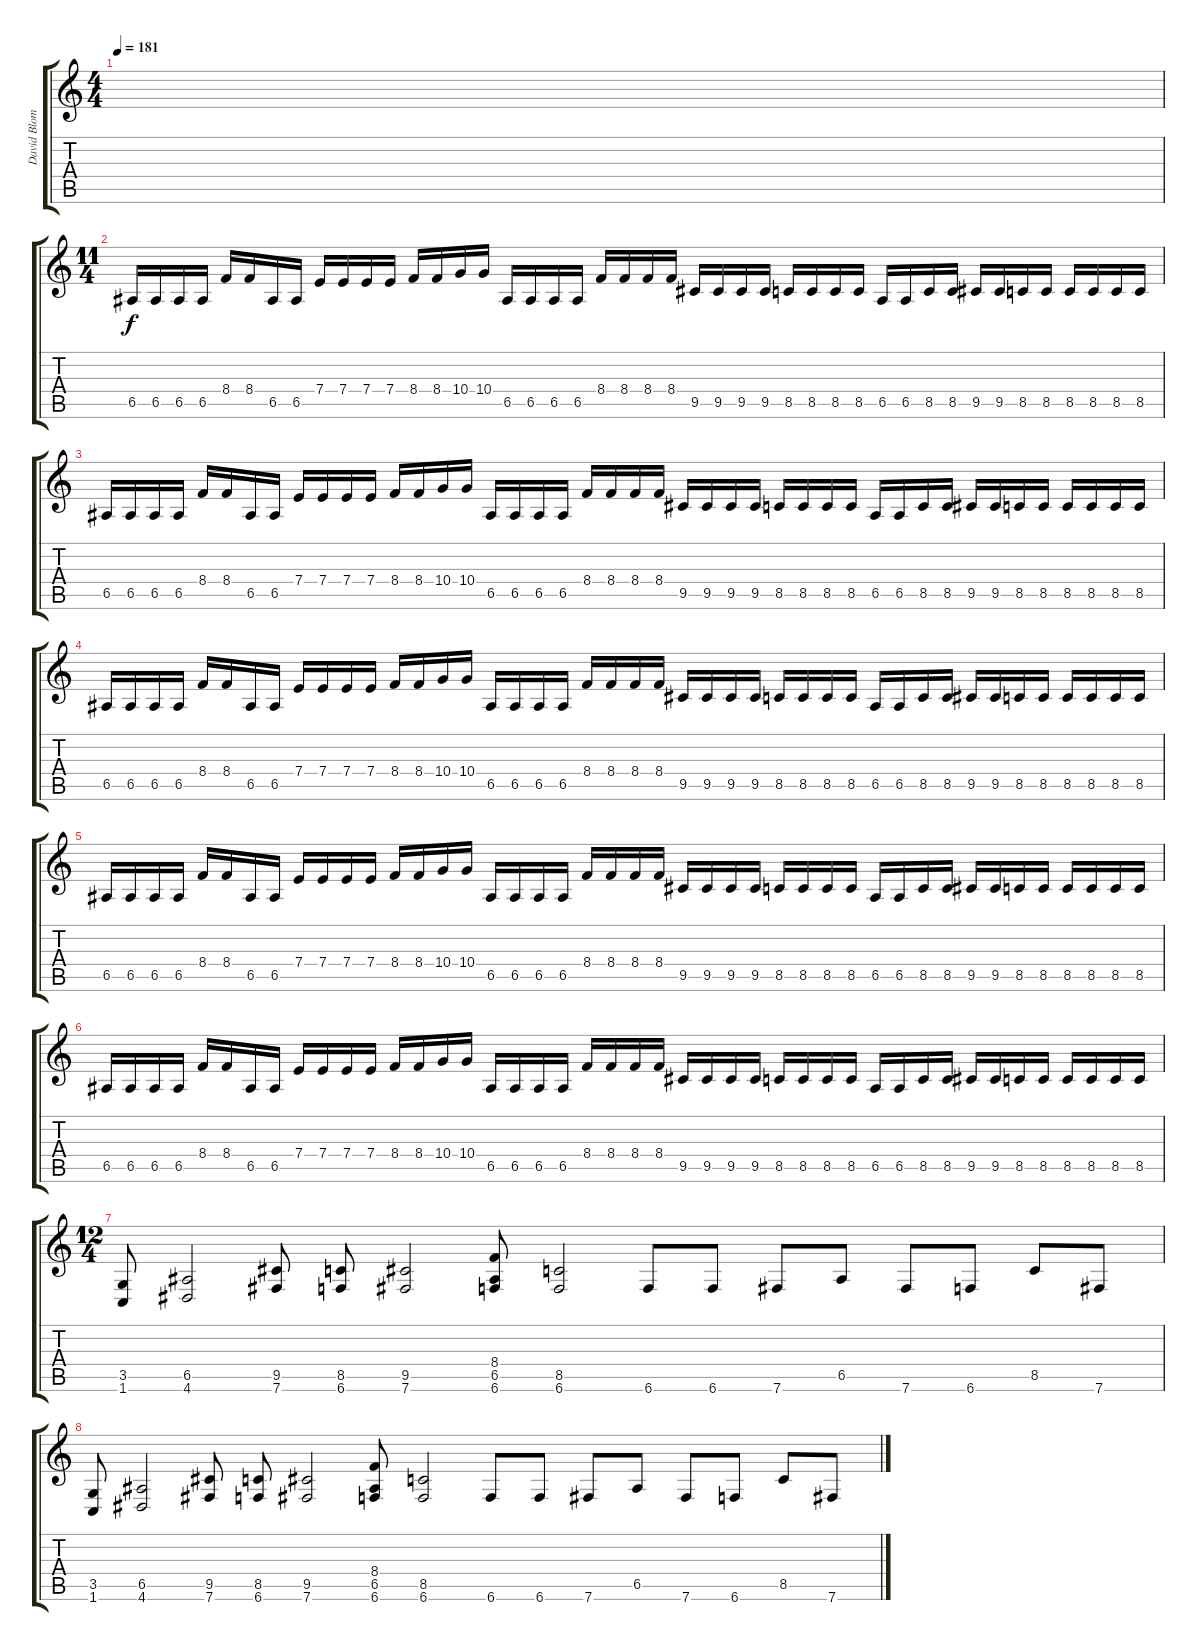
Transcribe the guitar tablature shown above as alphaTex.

\track ("David Blomqvist" "David Blom") {instrument distortionguitar}
\staff {score tabs}
\tuning (A3 Gb3 D3 A2 E2 B1) {hide}
\ts (4 4)
\tempo 181
\clef g2
\ks c
|
\ts (11 4)
6.5.16 6.5.16 6.5.16 6.5.16 8.4.16 8.4.16 6.5.16 6.5.16 7.4.16 7.4.16 7.4.16 7.4.16 8.4.16 8.4.16 10.4.16 10.4.16 6.5.16 6.5.16 6.5.16 6.5.16 8.4.16 8.4.16 8.4.16 8.4.16 9.5.16 9.5.16 9.5.16 9.5.16 8.5.16 8.5.16 8.5.16 8.5.16 6.5.16 6.5.16 8.5.16 8.5.16 9.5.16 9.5.16 8.5.16 8.5.16 8.5.16 8.5.16 8.5.16 8.5.16 |
6.5.16 6.5.16 6.5.16 6.5.16 8.4.16 8.4.16 6.5.16 6.5.16 7.4.16 7.4.16 7.4.16 7.4.16 8.4.16 8.4.16 10.4.16 10.4.16 6.5.16 6.5.16 6.5.16 6.5.16 8.4.16 8.4.16 8.4.16 8.4.16 9.5.16 9.5.16 9.5.16 9.5.16 8.5.16 8.5.16 8.5.16 8.5.16 6.5.16 6.5.16 8.5.16 8.5.16 9.5.16 9.5.16 8.5.16 8.5.16 8.5.16 8.5.16 8.5.16 8.5.16 |
6.5.16 6.5.16 6.5.16 6.5.16 8.4.16 8.4.16 6.5.16 6.5.16 7.4.16 7.4.16 7.4.16 7.4.16 8.4.16 8.4.16 10.4.16 10.4.16 6.5.16 6.5.16 6.5.16 6.5.16 8.4.16 8.4.16 8.4.16 8.4.16 9.5.16 9.5.16 9.5.16 9.5.16 8.5.16 8.5.16 8.5.16 8.5.16 6.5.16 6.5.16 8.5.16 8.5.16 9.5.16 9.5.16 8.5.16 8.5.16 8.5.16 8.5.16 8.5.16 8.5.16 |
6.5.16 6.5.16 6.5.16 6.5.16 8.4.16 8.4.16 6.5.16 6.5.16 7.4.16 7.4.16 7.4.16 7.4.16 8.4.16 8.4.16 10.4.16 10.4.16 6.5.16 6.5.16 6.5.16 6.5.16 8.4.16 8.4.16 8.4.16 8.4.16 9.5.16 9.5.16 9.5.16 9.5.16 8.5.16 8.5.16 8.5.16 8.5.16 6.5.16 6.5.16 8.5.16 8.5.16 9.5.16 9.5.16 8.5.16 8.5.16 8.5.16 8.5.16 8.5.16 8.5.16 |
6.5.16 6.5.16 6.5.16 6.5.16 8.4.16 8.4.16 6.5.16 6.5.16 7.4.16 7.4.16 7.4.16 7.4.16 8.4.16 8.4.16 10.4.16 10.4.16 6.5.16 6.5.16 6.5.16 6.5.16 8.4.16 8.4.16 8.4.16 8.4.16 9.5.16 9.5.16 9.5.16 9.5.16 8.5.16 8.5.16 8.5.16 8.5.16 6.5.16 6.5.16 8.5.16 8.5.16 9.5.16 9.5.16 8.5.16 8.5.16 8.5.16 8.5.16 8.5.16 8.5.16 |
\ts (12 4)
(3.5 1.6).8 (6.5 4.6).2 (9.5 7.6).8 (8.5 6.6).8 (9.5 7.6).2 (8.4 6.5 6.6).8 (8.5 6.6).2 6.6.8 6.6.8 7.6.8 6.5.8 7.6.8 6.6.8 8.5.8 7.6.8 |
(3.5 1.6).8 (6.5 4.6).2 (9.5 7.6).8 (8.5 6.6).8 (9.5 7.6).2 (8.4 6.5 6.6).8 (8.5 6.6).2 6.6.8 6.6.8 7.6.8 6.5.8 7.6.8 6.6.8 8.5.8 7.6.8
